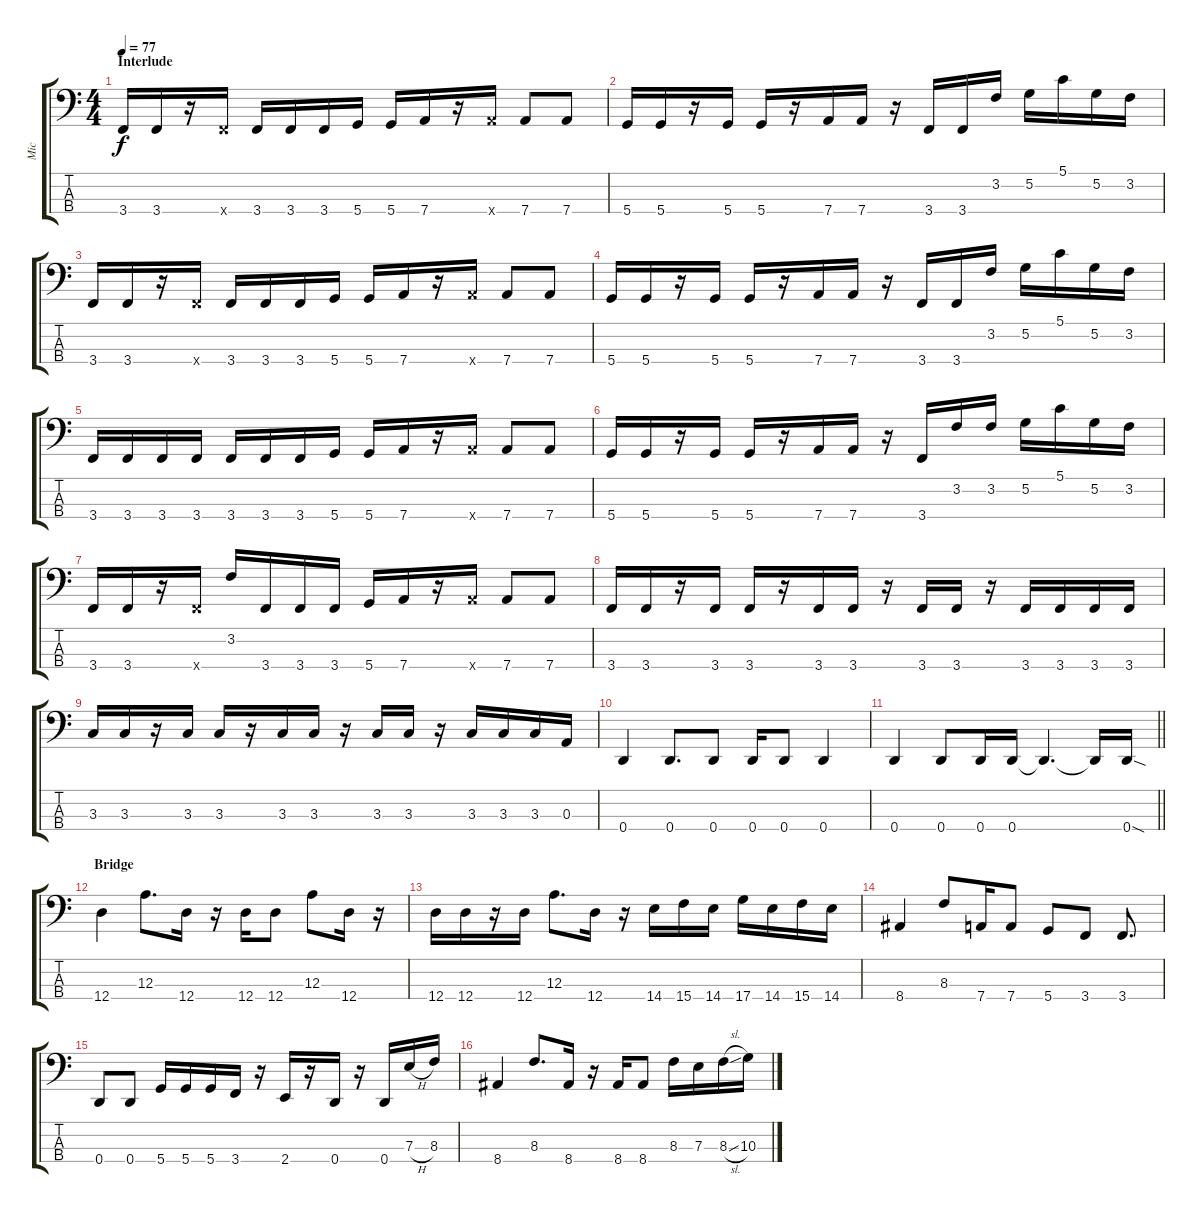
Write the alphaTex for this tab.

\track ("Mic" "Mic") {instrument electricbassfinger}
\staff {score tabs}
\tuning (G2 D2 A1 D1) {hide}
\ts (4 4)
\section ("" "Interlude")
\tempo 77
\clef f4
\ks c
3.4.16{dy f} 3.4.16 r.16 3.4{x}.16 3.4.16 3.4.16 3.4.16 5.4.16 5.4.16 7.4.16 r.16 7.4{x}.16 7.4.8 7.4.8 |
5.4.16 5.4.16 r.16 5.4.16 5.4.16 r.16 7.4.16 7.4.16 r.16 3.4.16 3.4.16 3.2.16 5.2.16 5.1.16 5.2.16 3.2.16 |
3.4.16 3.4.16 r.16 3.4{x}.16 3.4.16 3.4.16 3.4.16 5.4.16 5.4.16 7.4.16 r.16 7.4{x}.16 7.4.8 7.4.8 |
5.4.16 5.4.16 r.16 5.4.16 5.4.16 r.16 7.4.16 7.4.16 r.16 3.4.16 3.4.16 3.2.16 5.2.16 5.1.16 5.2.16 3.2.16 |
3.4.16 3.4.16 3.4.16 3.4.16 3.4.16 3.4.16 3.4.16 5.4.16 5.4.16 7.4.16 r.16 7.4{x}.16 7.4.8 7.4.8 |
5.4.16 5.4.16 r.16 5.4.16 5.4.16 r.16 7.4.16 7.4.16 r.16 3.4.16 3.2.16 3.2.16 5.2.16 5.1.16 5.2.16 3.2.16 |
3.4.16 3.4.16 r.16 3.4{x}.16 3.2.16 3.4.16 3.4.16 3.4.16 5.4.16 7.4.16 r.16 7.4{x}.16 7.4.8 7.4.8 |
3.4.16 3.4.16 r.16 3.4.16 3.4.16 r.16 3.4.16 3.4.16 r.16 3.4.16 3.4.16 r.16 3.4.16 3.4.16 3.4.16 3.4.16 |
3.3.16 3.3.16 r.16 3.3.16 3.3.16 r.16 3.3.16 3.3.16 r.16 3.3.16 3.3.16 r.16 3.3.16 3.3.16 3.3.16 0.3.16 |
0.4.4 0.4.8{d} 0.4.8 0.4.16 0.4.8 0.4.4 |
\barLineRight lightlight
0.4.4 0.4.8 0.4.16 0.4.16 0.4{t}.4{d} 0.4{t}.16 0.4{sod}.16 |
\section ("" "Bridge")
12.4.4 12.3.8{d} 12.4.16 r.16 12.4.16 12.4.8 12.3.8 12.4.16 r.16 |
12.4.16 12.4.16 r.16 12.4.16 12.3.8{d} 12.4.16 r.16 14.4.16 15.4.16 14.4.16 17.4.16 14.4.16 15.4.16 14.4.16 |
8.4.4 8.3.8 7.4.16 7.4.8 5.4.8 3.4.8 3.4.8{d} |
0.4.8 0.4.8 5.4.16 5.4.16 5.4.16 3.4.16 r.16 2.4.16 r.16 0.4.16 r.16 0.4.16 7.3{h}.16 8.3.16 |
8.4.4 8.3.8{d} 8.4.16 r.16 8.4.16 8.4.8 8.3.16 7.3.16 8.3{sl}.16 10.3.16
